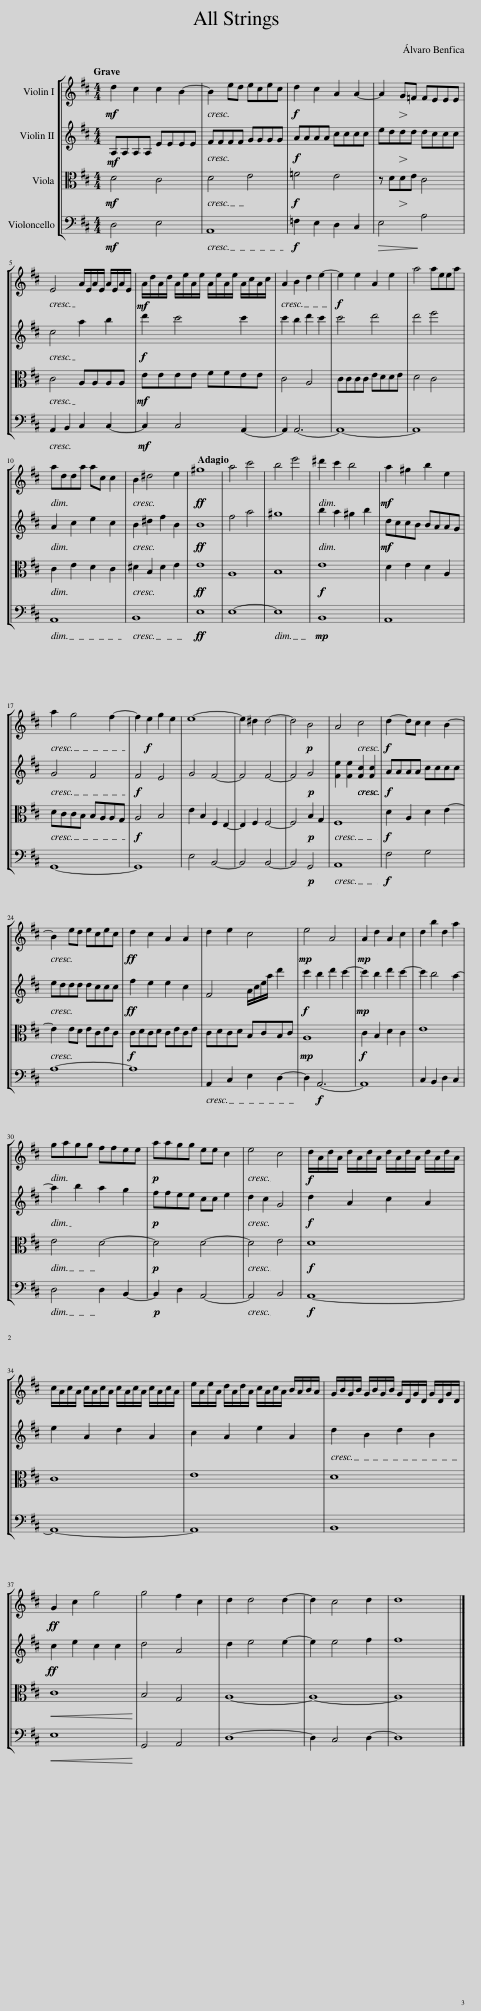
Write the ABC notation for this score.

X:1
%%score [ 1 2 3 4 ]
L:1/8
Q:1/4=35
M:4/4
I:linebreak $
K:D
V:1 treble
V:2 treble
V:3 alto
V:4 bass
V:1
!mf! d2 c2 c2 B2- | B2 ed ecec |!f! d2 c2 A2 A2- | A2!>(! G!>)!=F FEEE |$ E4 A/E/A/E/ A/E/A/E/ | %5
!mf! A/d/A/d/ A/e/A/e/ A/e/A/e/ A/c/A/c/ | A2 B2 d2 e2- |!f! e2 e2 A2 e2 | a4 aeea |$ adda ac c2 | %10
 B2 ^d4 e2 |[Q:1/4=71]!ff! ^g8 | a4 c'4 | b4 e'4 | ^d'2 c'2 b4 | %15
!mf! a2 ^g2 b2 e2 |$ a2 g4 f2- | f2!f! e2 g2 e2 | e8- | e2 ^d2 d4- | %20
 d4!p! B4 | A4 c4 |!f! d2- dc c2 B2- |$ B2 ed ecec |!ff! d2 c2 A2 A2 | %25
 d2 e2 c4 |!mp! e4 A4 |!mp! A2 d2 A2 c2 | d2 b2 d2 a2 |$ gagg ffee | %30
!p! aagg ee c2 | e4 c4 |!f! d/A/d/A/ d/A/d/A/ d/A/d/A/ d/A/d/A/ |$ c/A/c/A/ c/A/c/A/ c/A/c/A/ c/A/c/A/ | e/A/e/A/ d/A/d/A/ c/A/c/A/ B/A/B/A/ | %35
 G/B/G/B/ G/B/G/B/ G/D/G/D/ G/D/G/D/ |$!ff! G2 c2 g4 | g4 f2 c2 | d2 d4 d2- | d2 c4 d2 | %40
 d8 |] %41
V:2
!mf! A,A,A,A, EEEE | FFFF GGGG |!f! AAAA cccc | ed!>(!d!>)!d dccc |$ c4 a2 b2 | %5
!f! d'2 c'4 c'2 | c'2 b2 d'2 c'2 | c'4 d'4 | d'4 e'4 |$ A2 c2 e2 c2 | %10
 B2 ^d2 f2 B2 |!ff! B8 | f4 a4 | ^g8 | b2 a2 ^g2 b2 | %15
!mf! dccB BAAG |$ G4 F4 |!f! F4 E4 | G4 F4- | F4 F4- | %20
 F4!p! G4 | [Fe]2 [Fe]2 [Fc]2 [Fc]2 |!f! AAAA cccc |$ eddd dccc |!ff! f2 e2 e2 c2 | %25
 F4 A/c/e/a/ d'2 |!f! c'2 b2 d'2 c'2- |!mp! c'2 b2 d'2 c'2- | c'2 b4 a2- |$ a2 b2 a2 g2 | %30
!p! ffee cc e2 | d2 c2 G4 |!f! d2 A2 c2 A2 |$ e2 A2 d2 A2 | c2 A2 e2 A2 | %35
 d2 B2 d2 B2 |$!ff! c2 e2 c2 c2 | d4 A4 | d2 e4 e2- | e2 e4 f2 | %40
 f8 |] %41
V:3
!mf! D4 C4 | D4 E4 |!f! =F4 E4 | z D!>(!D!>)!E C4 |$ C4 A,A,A,A, | %5
!mf! EEEE FFEE | C4 A,4 | CCCC EDDE | D4 C4 |$ C2 E2 D2 C2 | %10
 ^D2 B,2 D2 E2 |!ff! E8 | A,8 | B,8 |!f! E8 | %15
 D2 E2 D2 A,2 |$ DCCB, B,A,A,G, |!f! A,4 B,4 | E2 B,2 F,2 E,2- | E,2 F,2 F,4- | %20
 F,4!p! B,2 G,2 | F,8 |!f! D2 A,2 D2 E2- |$ E2 ED ECEC |!f! CDCD CECE | %25
 CDCD B,CB,C |!mp! A,8 |!f! C2 B,2 D2 C2 | E8 |$ E4 D4- | %30
!p! D4 D4- | D4 E4 |!f! D8 |$ C8 | E8 | %35
 D8 |$!<(! C8!<)! | B,4 G,4 | A,8- | A,8- | %40
 A,8 |] %41
V:4
!mf! D,4 E,4 | A,,8 |!f! =F,2 E,2 D,2 C,2 |!>(! E,4!>)! A,4 |$ A,,2 B,,2 C,2 C,2- | %5
!mf! C,2 C,4 A,,2- | A,,2 A,,6- | A,,8- | A,,8 |$ A,,8 | %10
 B,,8 |!ff! E,8 | E,8- | E,8 |!mp! B,,8 | %15
 A,,8 |$ G,,8- | G,,8 | E,4 B,,4- | B,,4 B,,4- | %20
 B,,4!p! G,,4 | A,,8 |!f! F,4 G,4 |$ A,8- | A,8 | %25
 A,,2 C,2 E,2 D,2- | D,2!f! A,,6- | A,,8 | C,2 B,,2 D,2 C,2 |$ D,4 D,2 B,,2- | %30
!p! B,,2 D,2 A,,4- | A,,4 B,,4 |!f! A,,8- |$ A,,8- | A,,8 | %35
 B,,8 |$!<(! E,8!<)! | G,,4 A,,4 | D,8- | D,2 C,4 D,2- | %40
 D,8 |] %41
